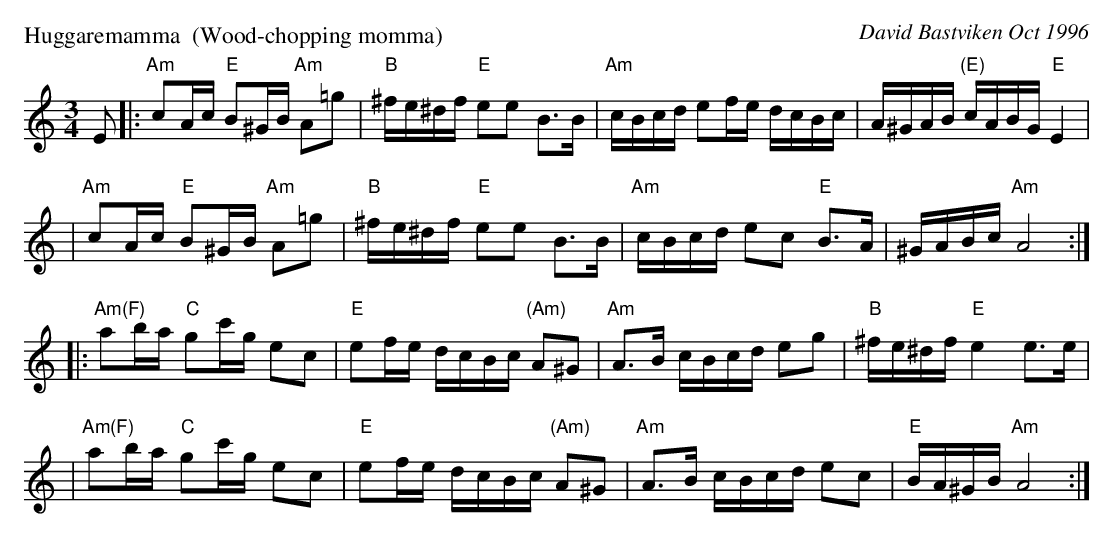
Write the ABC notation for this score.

X:1
P: Huggaremamma  (Wood-chopping momma)
O: David Bastviken Oct 1996
M: 3/4
L: 1/16
K: Am
E2 \
|: "Am"c2Ac "E"B2^GB "Am"A2=g2 | "B"^fe^df "E"e2e2 B3B | "Am"cBcd e2fe dcBc | A^GAB "(E)"cABG "E"E4 |
|  "Am"c2Ac "E"B2^GB "Am"A2=g2 | "B"^fe^df "E"e2e2 B3B | "Am"cBcd e2c2 "E"B3A | ^GABc "Am"A8 :|
|: "Am(F)"a2ba "C"g2c'g e2c2 | "E"e2fe dcBc "(Am)"A2^G2 | "Am"A3B cBcd e2g2 | "B"^fe^df "E"e4 e3e |
|  "Am(F)"a2ba "C"g2c'g e2c2 | "E"e2fe dcBc "(Am)"A2^G2 | "Am"A3B cBcd e2c2 | "E"BA^GB "Am"A8 :|
